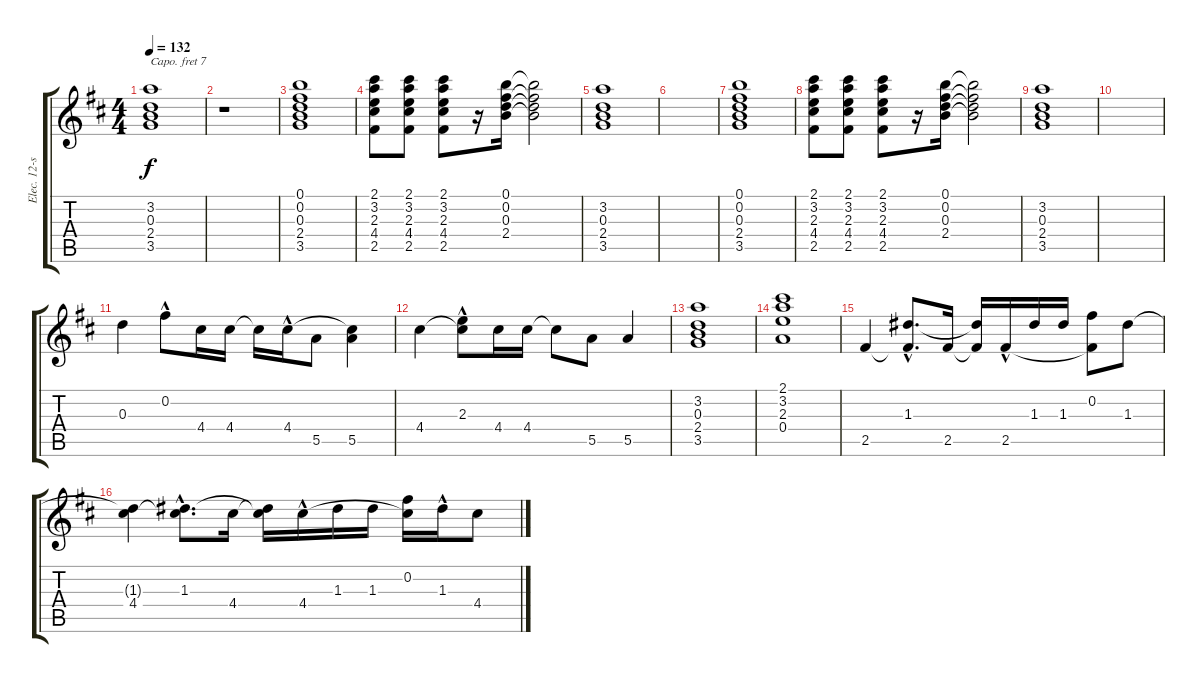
\track ("Elec. 12-str. Gtr. (Capo 7)" "Elec. 12-s") {instrument electricguitarjazz}
\staff {score tabs}
\capo 7
\tuning (E4 B3 G3 D3 A2 E2) {hide}
\ts (4 4)
\tempo 132
\clef g2
\ks d
(3.2 0.3 2.4 3.5).1{dy f instrument electricguitarjazz} |
r.1 |
(0.1 0.2 0.3 2.4 3.5).1 |
(2.1 3.2 2.3 4.4 2.5).8 (2.1 3.2 2.3 4.4 2.5).8 (2.1 3.2 2.3 4.4 2.5).8 r.16 (0.1 0.2 0.3 2.4).16 (0.1{t} 0.2{t} 0.3{t} 2.4{t}).2 |
(3.2 0.3 2.4 3.5).1 |
|
(0.1 0.2 0.3 2.4 3.5).1 |
(2.1 3.2 2.3 4.4 2.5).8 (2.1 3.2 2.3 4.4 2.5).8 (2.1 3.2 2.3 4.4 2.5).8 r.16 (0.1 0.2 0.3 2.4).16 (0.1{t} 0.2{t} 0.3{t} 2.4{t}).2 |
(3.2 0.3 2.4 3.5).1 |
|
0.3.4 0.2{hac}.8 4.4.16 4.4.16 4.4{t}.16 4.4{hac}.16 5.5.8 (4.4{t} 5.5).4 |
4.4.4 (2.3{hac} 4.4{t}).8 4.4.16 4.4.16 4.4{t}.8 5.5.8 5.5.4 |
(3.2 0.3 2.4 3.5).1 |
(2.1 3.2 2.3 0.4).1 |
2.5.4 (1.3 2.5{hac t}).8{d} 2.5.16 (1.3{t} 2.5{t}).16 2.5{hac}.16 1.3.16 1.3.16 (0.2 2.5{t}).8 1.3.8 |
(1.3{t} 4.4).4 (1.3{hac} 4.4{hac t}).8{d} 4.4.16 (1.3{t} 4.4{t}).16 4.4{hac}.16 1.3.16 1.3.16 (0.2 4.4{t}).16 1.3{hac}.16 4.4.8
